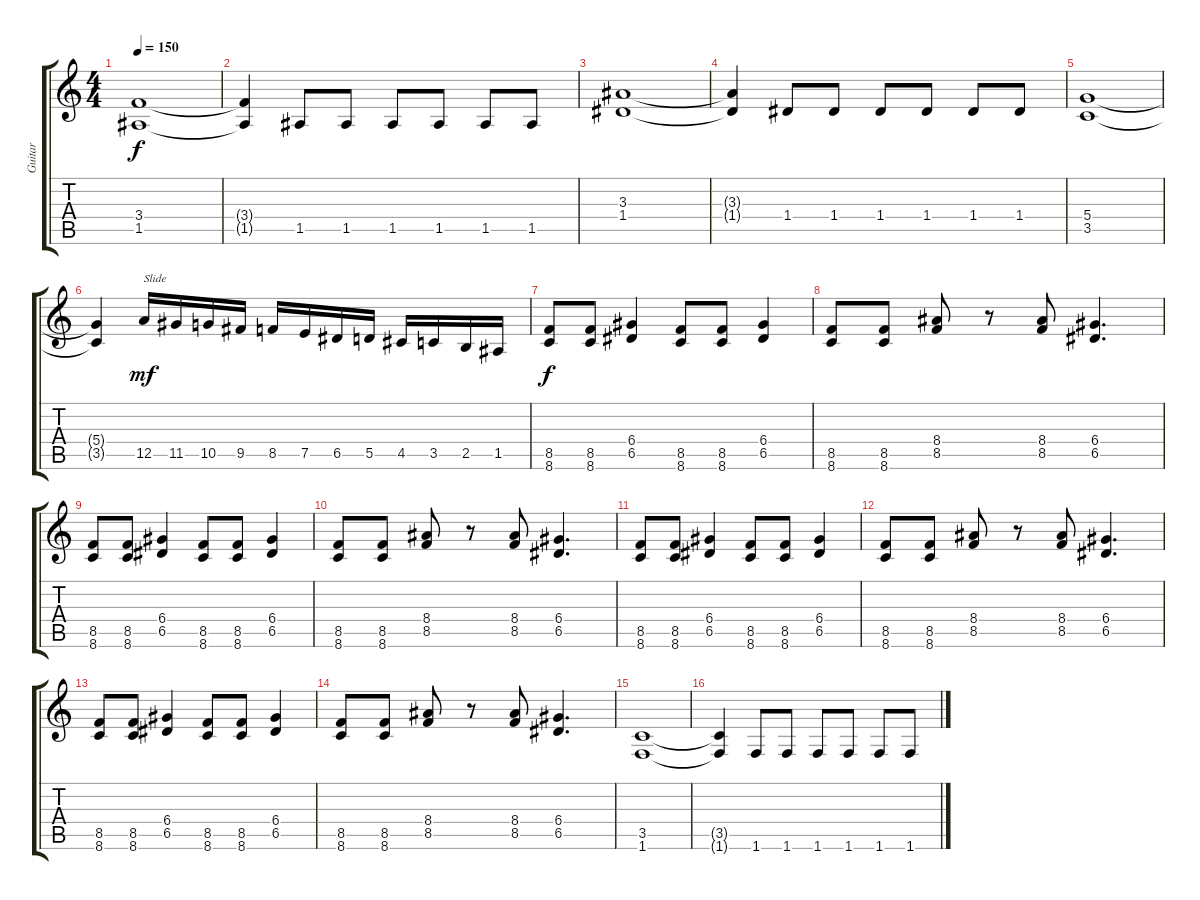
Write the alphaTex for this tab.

\track ("Guitar" "Guitar") {instrument distortionguitar}
\staff {score tabs}
\tuning (E4 B3 G3 D3 A2 E2) {hide}
\ts (4 4)
\tempo 150
\clef g2
\ks c
(3.4 1.5).1{dy f} |
(3.4{t} 1.5{t}).4 1.5.8 1.5.8 1.5.8 1.5.8 1.5.8 1.5.8 |
(3.3 1.4).1 |
(3.3{t} 1.4{t}).4 1.4.8 1.4.8 1.4.8 1.4.8 1.4.8 1.4.8 |
(5.4 3.5).1 |
(5.4{t} 3.5{t}).4 12.5.16{txt "Slide" dy mf instrument guitarfretnoise} 11.5.16 10.5.16 9.5.16 8.5.16 7.5.16 6.5.16 5.5.16 4.5.16 3.5.16 2.5.16 1.5.16 |
(8.5 8.6).8{dy f instrument distortionguitar} (8.5 8.6).8 (6.4 6.5).4 (8.5 8.6).8 (8.5 8.6).8 (6.4 6.5).4 |
(8.5 8.6).8 (8.5 8.6).8 (8.4 8.5).8 r.8 (8.4 8.5).8 (6.4 6.5).4{d} |
(8.5 8.6).8 (8.5 8.6).8 (6.4 6.5).4 (8.5 8.6).8 (8.5 8.6).8 (6.4 6.5).4 |
(8.5 8.6).8 (8.5 8.6).8 (8.4 8.5).8 r.8 (8.4 8.5).8 (6.4 6.5).4{d} |
(8.5 8.6).8 (8.5 8.6).8 (6.4 6.5).4 (8.5 8.6).8 (8.5 8.6).8 (6.4 6.5).4 |
(8.5 8.6).8 (8.5 8.6).8 (8.4 8.5).8 r.8 (8.4 8.5).8 (6.4 6.5).4{d} |
(8.5 8.6).8 (8.5 8.6).8 (6.4 6.5).4 (8.5 8.6).8 (8.5 8.6).8 (6.4 6.5).4 |
(8.5 8.6).8 (8.5 8.6).8 (8.4 8.5).8 r.8 (8.4 8.5).8 (6.4 6.5).4{d} |
(3.5 1.6).1 |
(3.5{t} 1.6{t}).4 1.6.8 1.6.8 1.6.8 1.6.8 1.6.8 1.6.8
